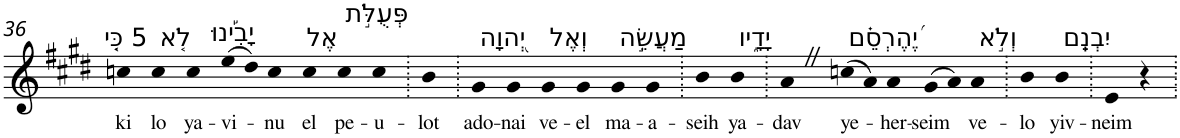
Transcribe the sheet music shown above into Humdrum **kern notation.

**kern	**text
*part1	*part1
*staff1	*staff1
*I"Piano	*
*I'Pno	*
!!LO:PB:g=z
*clefG2	*
*k[f#c#g#d#]	*
*E:	*
=36	=36
!LO:TX:a:t=5 כִּ֤י	!
!	!LO:LY:b
4ccn	ki
!LO:TX:a:t=לֹ֤א	!
!	!LO:LY:b
4cc	lo
!LO:TX:a:t=יָבִ֡ינוּ	!
!	!LO:LY:b
4cc	ya-
!	!LO:LY:b
(>8ee	-vi-
8dd#)	.
!	!LO:LY:b
4cc	-nu
!LO:TX:a:t=אֶל	!
!	!LO:LY:b
4cc	el
!LO:TX:a:t=פְּעֻלֹּ֣ת	!
!	!LO:LY:b
4cc	pe-
!	!LO:LY:b
4cc	-u-
=37.	=37.
!	!LO:LY:b
4b	-lot
=38.	=38.
!LO:TX:a:t=יְ֭הוָה	!
!	!LO:LY:b
4g#	ado-
!	!LO:LY:b
4g#	-nai
!LO:TX:a:t=וְאֶל	!
!	!LO:LY:b
4g#	ve-
!	!LO:LY:b
4g#	-el
!LO:TX:a:t=מַעֲשֵׂ֣ה	!
!	!LO:LY:b
4g#	ma-
!	!LO:LY:b
4g#	-a-
=39.	=39.
!	!LO:LY:b
4b	-seih
!LO:TX:a:t=יָדָ֑יו	!
!	!LO:LY:b
4b	ya-
=40.	=40.
!	!LO:LY:b
4aZ	-dav
!LO:TX:a:t=יֶ֝הֶרְסֵ֗ם	!
!	!LO:LY:b
(>8ccn	ye-
8a)	.
!	!LO:LY:b
4a	-her-
!	!LO:LY:b
(>8g#	-seim
8a)	.
!LO:TX:a:t=וְלֹ֣א	!
!	!LO:LY:b
4a	ve-
=41.	=41.
!	!LO:LY:b
4b	-lo
!LO:TX:a:t=יִבְנֵֽם	!
!	!LO:LY:b
4b	yiv-
=42.	=42.
!	!LO:LY:b
4e	-neim
4r	.
=.	=.
*-	*-
